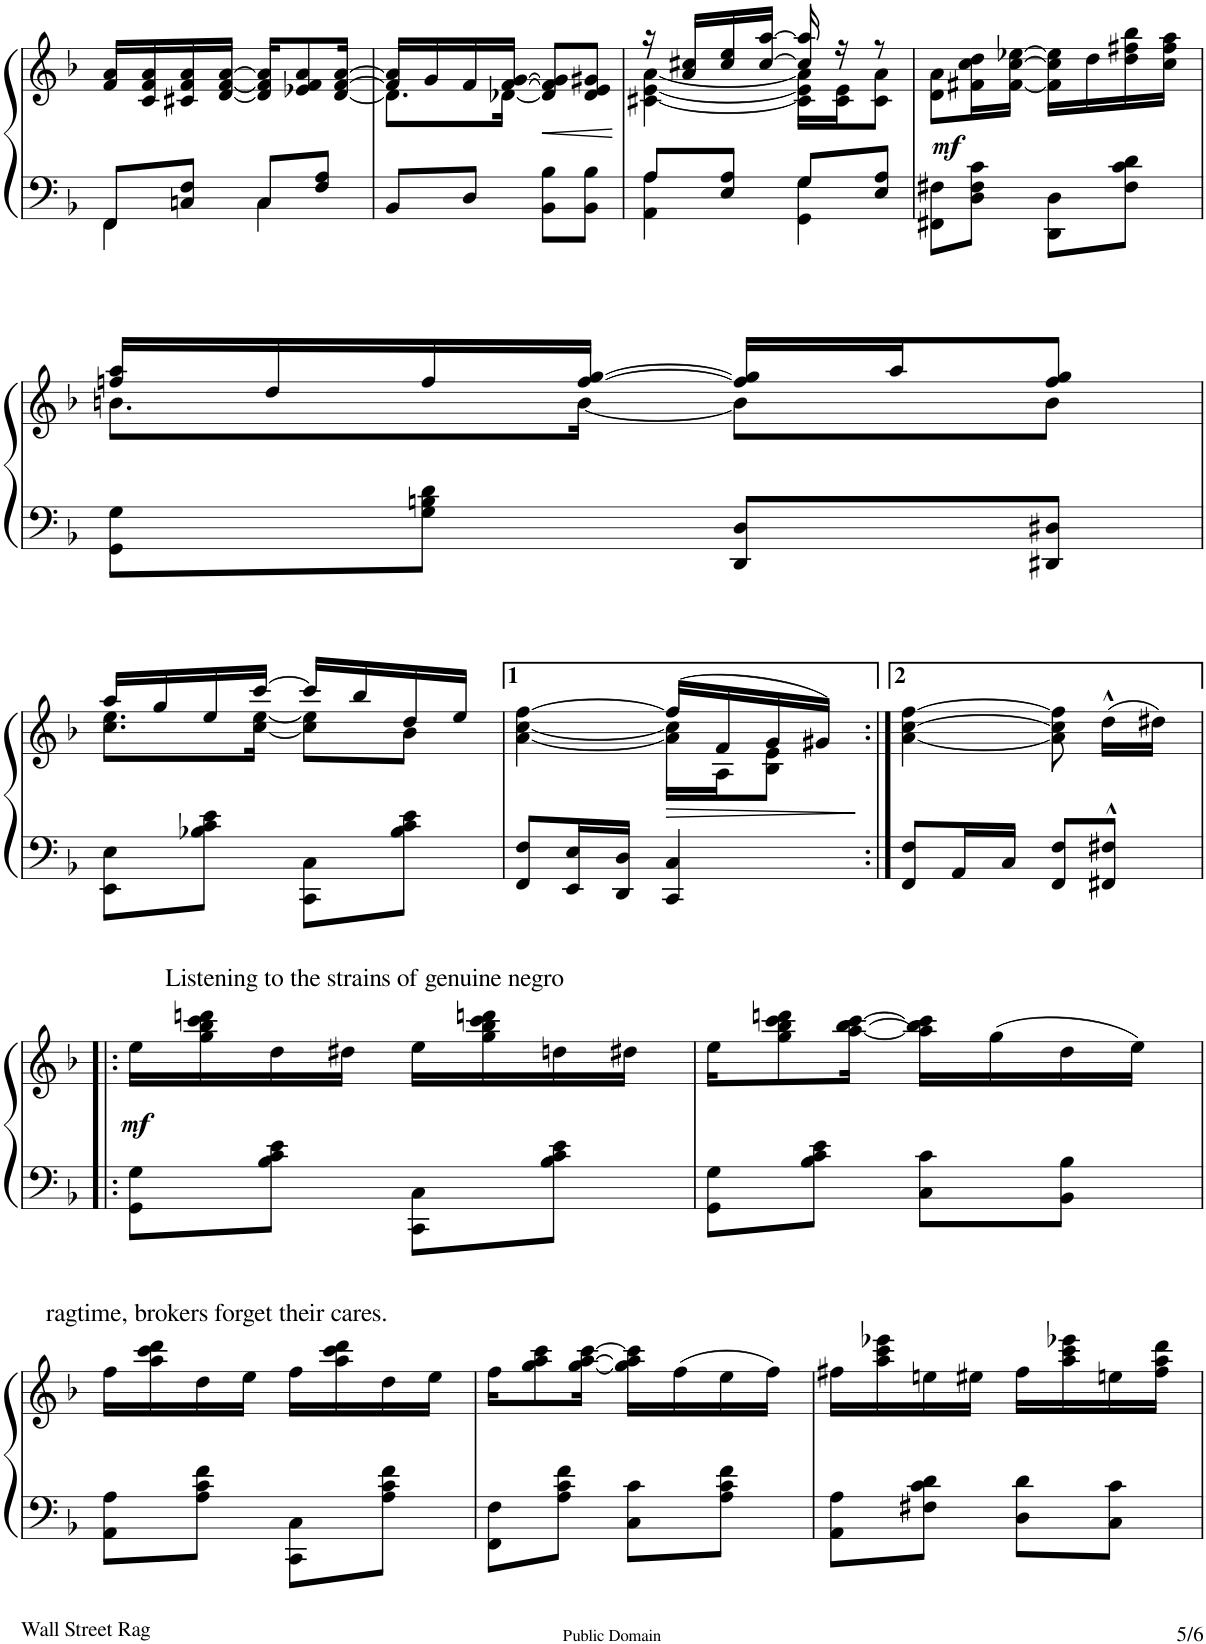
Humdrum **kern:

**kern	**kern	**dynam
*part1	*part1	*part1
*staff2	*staff1	*staff1/2
*I"PIANO.	*	*
*I'Pno	*	*
!!LO:PB:g=z
*clefF4	*clefG2	*
*k[b-]	*k[b-]	*
*F:	*F:	*
*M2/4	*M2/4	*
=48	=48	=48
*^	*	*
8FF/L	4FF\	16f/ 16a/LL	.
.	.	16c/ 16f/ 16a/	.
8Cn/ 8F/J	.	16c#X/ 16f/ 16a/	.
.	.	[16d/ [16f/ [16a/JJ	.
8C/L	4C\	16d/] 16f/] 16a/]KL	.
.	.	8e-X/ 8f/ 8a/	.
8F/ 8A/J	.	.	.
.	.	[16d/ [16f/ [16a/Jk	.
*v	*v	*	*
=49	=49	=49
*	*^	*
8BB-/L	16f/] 16a/]LL	8.d\L]	.
.	16g/	.	.
8D/J	16f/	.	.
.	[16f/ [16g/JJ	[16d-X\Jk	.
!	!	!	!LO:HP:b
8BB-\ 8B-\L	8d-/] 8f/] 8g/]L	4ryy	<
8BB-\ 8B-\J	8d-/ 8e/ 8g#X/J	.	.
*	*v	*v	*
.	.	[
=50	=50	=50
*^	*^	*
8A/L	4AA\ 4A\	16r	[4c#X\ [4e\ [4a\	.
.	.	16a/ 16cc#X/LL	.	.
8E/ 8A/J	.	16cc#/ 16ee/	.	.
.	.	[16cc#/ [16aa/JJ	.	.
8G/L	4GG\ 4G\	16cc#/] 16aa/]	16c#\] 16e\] 16a\]LL	.
.	.	16r	16c#\ 16e\J	.
8E/ 8A/J	.	8r	8c#\ 8a\J	.
*v	*v	*	*	*
=51	=51	=51	=51
!	!	!	!LO:DY:b
*	*v	*v	*
8FF#X\ 8F#X\L	8d\ 8a\L	mf
8D\ 8F#\ 8c\J	16f#X\ 16cc\ 16dd\L	.
.	[16f#\ [16cc\ [16ee-X\JJ	.
8DD\ 8D\L	16f#\] 16cc\] 16ee-\]LL	.
.	16dd\	.
8F#\ 8c\ 8d\J	16dd\ 16ff#X\ 16bb-\	.
.	16cc\ 16ff#\ 16aa\JJ	.
!!LO:LB:g=z
=52	=52	=52
*	*^	*
8GG\ 8G\L	16ffn/ 16aa/LL	8.bn\L	.
.	16dd/	.	.
8G\ 8Bn\ 8d\J	16ff/	.	.
.	[16ff/ [16gg/JJ	[16b\Jk	.
8DD/ 8D/L	16ff/] 16gg/]LL	8b\L]	.
.	16aa/J	.	.
8DD#X/ 8D#X/J	8ff/ 8gg/J	8b\J	.
!!LO:LB:g=z	!!
=53	=53	=53	=53
8EE\ 8E\L	16aa/LL	8.cc\ 8.ee\L	.
.	16gg/	.	.
8B-X\ 8c\ 8e\J	16ee/	.	.
.	[16ccc/JJ	[16cc\ [16ee\Jk	.
8CC\ 8C\L	16ccc/LL]	8cc\] 8ee\]L	.
.	16bb-/	.	.
8B-\ 8c\ 8e\J	16dd/	8b-\J	.
.	16ee/JJ	.	.
=54	=54	=54	=54
8FF/ 8F/L	[4a\ [4cc\ [4ff\	4ryy	.
16EE/ 16E/L	.	.	.
16DD/ 16D/JJ	.	.	.
!	!	!	!LO:HP:b
4CC/ 4C/	(16ff/LL]	16a\] 16cc\]LL	>
.	16f/	16A\J	.
.	16g/	8B-\ 8e\J	.
.	16g#X/JJ)	.	.
*	*v	*v	*
.	.	]
=55:|!	=55:|!	=55:|!
8FF/ 8F/L	[4a\ [4cc\ [4ff\	.
16AA/L	.	.
16C/JJ	.	.
8FF/ 8F/L	8a\] 8cc\] 8ff\]	.
8FF#X/^^ 8F#X/^^J	(16dd^^\LL	.
.	16dd#X\JJ)	.
!!LO:LB:g=z
=56!|:	=56!|:	=56!|:
!	!LO:TX:a:t=Listening to the strains of genuine negro	!
!	!	!LO:DY:b
8GG\ 8G\L	16ee\LL	mf
.	16gg\ 16bb-\ 16ccc\ 16dddn\	.
8B-\ 8c\ 8e\J	16dd\	.
.	16dd#X\JJ	.
8CC\ 8C\L	16ee\LL	.
.	16gg\ 16bb-\ 16ccc\ 16dddn\	.
8B-\ 8c\ 8e\J	16ddn\	.
.	16dd#X\JJ	.
=57	=57	=57
8GG\ 8G\L	16ee\KL	.
.	8gg\ 8bb-\ 8ccc\ 8dddn\	.
8B-\ 8c\ 8e\J	.	.
.	[16aa\ [16bb-\ [16ccc\Jk	.
8C\ 8c\L	16aa\] 16bb-\] 16ccc\]LL	.
.	(16gg\	.
8BB-\ 8B-\J	16dd\	.
.	16ee\JJ)	.
!!LO:LB:g=z
=58	=58	=58
!	!LO:TX:a:t=ragtime, brokers forget their cares.	!
8AA\ 8A\L	16ff\LL	.
.	16aa\ 16ccc\ 16ddd\	.
8A\ 8c\ 8f\J	16dd\	.
.	16ee\JJ	.
8CC\ 8C\L	16ff\LL	.
.	16aa\ 16ccc\ 16ddd\	.
8A\ 8c\ 8f\J	16dd\	.
.	16ee\JJ	.
=59	=59	=59
8FF\ 8F\L	16ff\KL	.
.	8gg\ 8aa\ 8ccc\	.
8A\ 8c\ 8f\J	.	.
.	[16gg\ [16aa\ [16ccc\Jk	.
8C\ 8c\L	16gg\] 16aa\] 16ccc\]LL	.
.	(16ff\	.
8A\ 8c\ 8f\J	16ee\	.
.	16ff\JJ)	.
=60	=60	=60
8AA\ 8A\L	16ff#X\LL	.
.	16aa\ 16ccc\ 16eee-X\	.
8F#X\ 8c\ 8d\J	16een\	.
.	16ee#X\JJ	.
8D\ 8d\L	16ff#\LL	.
.	16aa\ 16ccc\ 16eee-X\	.
8C\ 8c\J	16een\	.
.	16ff#\ 16aa\ 16ddd\JJ	.
=	=	=
*-	*-	*-
